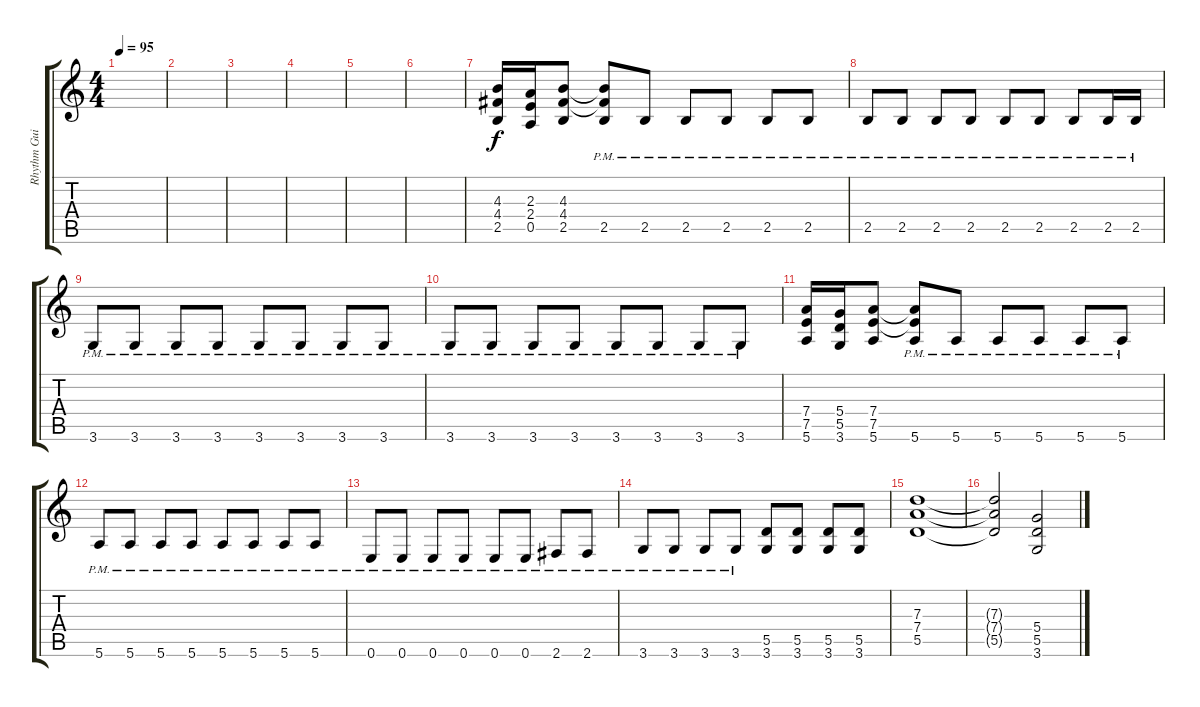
\track ("Rhythm Guitar (Sascha Paeth)" "Rhythm Gui") {instrument distortionguitar}
\staff {score tabs}
\tuning (E4 B3 G3 D3 A2 E2) {hide}
\ts (4 4)
\tempo 95
\clef g2
\ks c
|
|
|
|
|
|
(4.3 4.4 2.5).16{volume 12} (2.3 2.4 0.5).16 (4.3 4.4 2.5).8 (4.3{t} 4.4{t} 2.5{pm}).8 2.5{pm}.8 2.5{pm}.8 2.5{pm}.8 2.5{pm}.8 2.5{pm}.8 |
2.5{pm}.8 2.5{pm}.8 2.5{pm}.8 2.5{pm}.8 2.5{pm}.8 2.5{pm}.8 2.5{pm}.8 2.5{pm}.16 2.5{pm}.16 |
3.6{pm}.8 3.6{pm}.8 3.6{pm}.8 3.6{pm}.8 3.6{pm}.8 3.6{pm}.8 3.6{pm}.8 3.6{pm}.8 |
3.6{pm}.8 3.6{pm}.8 3.6{pm}.8 3.6{pm}.8 3.6{pm}.8 3.6{pm}.8 3.6{pm}.8 3.6{pm}.8 |
(7.4 7.5 5.6).16 (5.4 5.5 3.6).16 (7.4 7.5 5.6).8 (7.4{t} 7.5{t} 5.6{pm}).8 5.6{pm}.8 5.6{pm}.8 5.6{pm}.8 5.6{pm}.8 5.6{pm}.8 |
5.6{pm}.8 5.6{pm}.8 5.6{pm}.8 5.6{pm}.8 5.6{pm}.8 5.6{pm}.8 5.6{pm}.8 5.6{pm}.8 |
0.6{pm}.8 0.6{pm}.8 0.6{pm}.8 0.6{pm}.8 0.6{pm}.8 0.6{pm}.8 2.6{pm}.8 2.6{pm}.8 |
3.6{pm}.8 3.6{pm}.8 3.6{pm}.8 3.6{pm}.8 (5.5 3.6).8 (5.5 3.6).8 (5.5 3.6).8 (5.5 3.6).8 |
(7.3 7.4 5.5).1 |
(7.3{t} 7.4{t} 5.5{t}).2 (5.4 5.5 3.6).2
